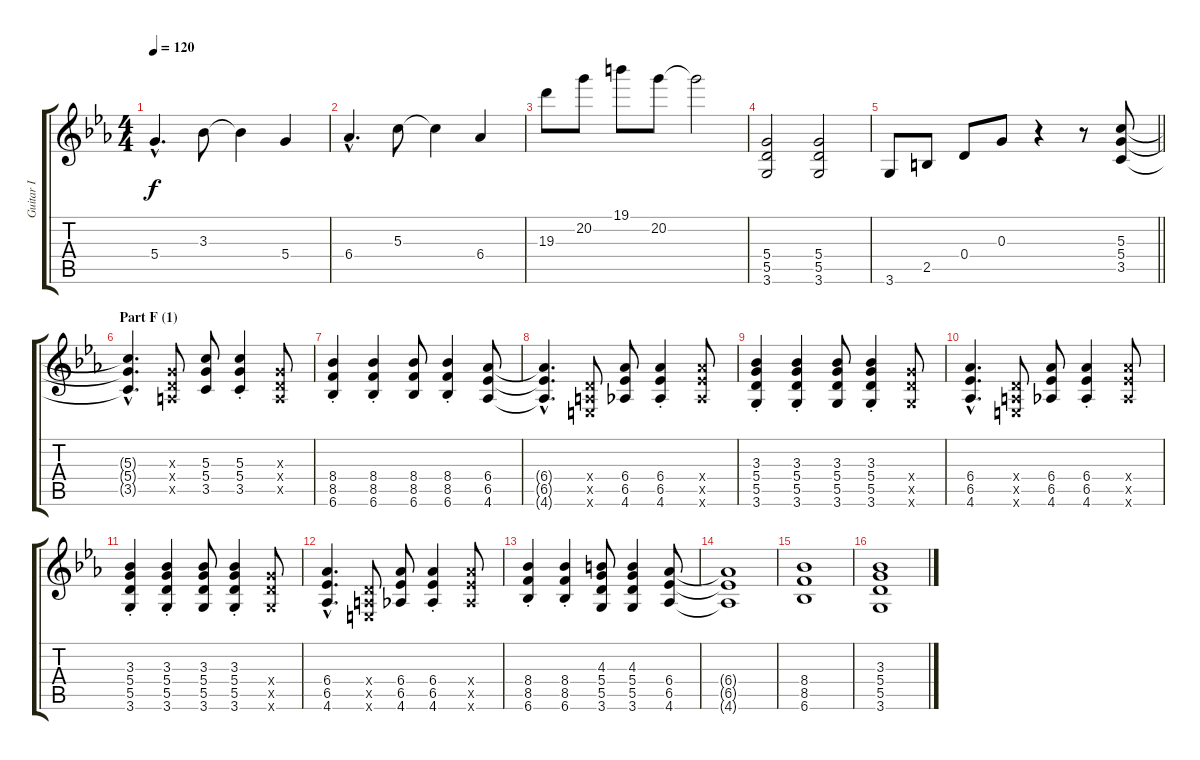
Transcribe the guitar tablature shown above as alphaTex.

\track ("Guitar I" "Guitar I") {instrument distortionguitar}
\staff {score tabs}
\tuning (E4 B3 G3 D3 A2 E2) {hide}
\ts (4 4)
\tempo 120
\clef g2
\ks eb
5.4{hac}.4{d dy f} 3.3.8 3.3{t}.4 5.4.4 |
6.4{hac}.4{d} 5.3.8 5.3{t}.4 6.4.4 |
19.3.8 20.2.8 19.1.8 20.2.8 20.2{t}.2 |
(5.4 5.5 3.6).2 (5.4 5.5 3.6).2 |
\barLineRight lightlight
3.6.8 2.5.8 0.4.8 0.3.8 r.4 r.8 (5.3 5.4 3.5).8 |
\section ("" "Part F (1)")
(5.3{hac t} 5.4{hac t} 3.5{hac t}).4{d} (0.3{x} 0.4{x} 0.5{x}).8 (5.3 5.4 3.5).8 (5.3{st} 5.4{st} 3.5{st}).4 (0.3{x} 0.4{x} 0.5{x}).8 |
(8.4{st} 8.5{st} 6.6{st}).4 (8.4{st} 8.5{st} 6.6{st}).4 (8.4 8.5 6.6).8 (8.4{st} 8.5{st} 6.6{st}).4 (6.4 6.5 4.6).8 |
(6.4{hac t} 6.5{hac t} 4.6{hac t}).4{d} (0.4{x} 0.5{x} 0.6{x}).8 (6.4 6.5 4.6).8 (6.4{st} 6.5{st} 4.6{st}).4 (6.4{x} 6.5{x} 4.6{x}).8 |
(3.3{st} 5.4{st} 5.5{st} 3.6{st}).4 (3.3{st} 5.4{st} 5.5{st} 3.6{st}).4 (3.3 5.4 5.5 3.6).8 (3.3{st} 5.4{st} 5.5{st} 3.6{st}).4 (5.4{x} 5.5{x} 3.6{x}).8 |
(6.4{hac} 6.5{hac} 4.6{hac}).4{d} (0.4{x} 0.5{x} 0.6{x}).8 (6.4 6.5 4.6).8 (6.4{st} 6.5{st} 4.6{st}).4 (6.4{x} 6.5{x} 4.6{x}).8 |
(3.3{st} 5.4{st} 5.5{st} 3.6{st}).4 (3.3{st} 5.4{st} 5.5{st} 3.6{st}).4 (3.3 5.4 5.5 3.6).8 (3.3{st} 5.4{st} 5.5{st} 3.6{st}).4 (5.4{x} 5.5{x} 3.6{x}).8 |
(6.4{hac} 6.5{hac} 4.6{hac}).4{d} (0.4{x} 0.5{x} 0.6{x}).8 (6.4 6.5 4.6).8 (6.4{st} 6.5{st} 4.6{st}).4 (6.4{x} 6.5{x} 4.6{x}).8 |
(8.4{st} 8.5{st} 6.6{st}).4 (8.4{st} 8.5{st} 6.6{st}).4 (4.3 5.4 5.5 3.6).8 (4.3 5.4 5.5 3.6).4 (6.4 6.5 4.6).8 |
(6.4{t} 6.5{t} 4.6{t}).1 |
(8.4 8.5 6.6).1 |
(3.3 5.4 5.5 3.6).1
